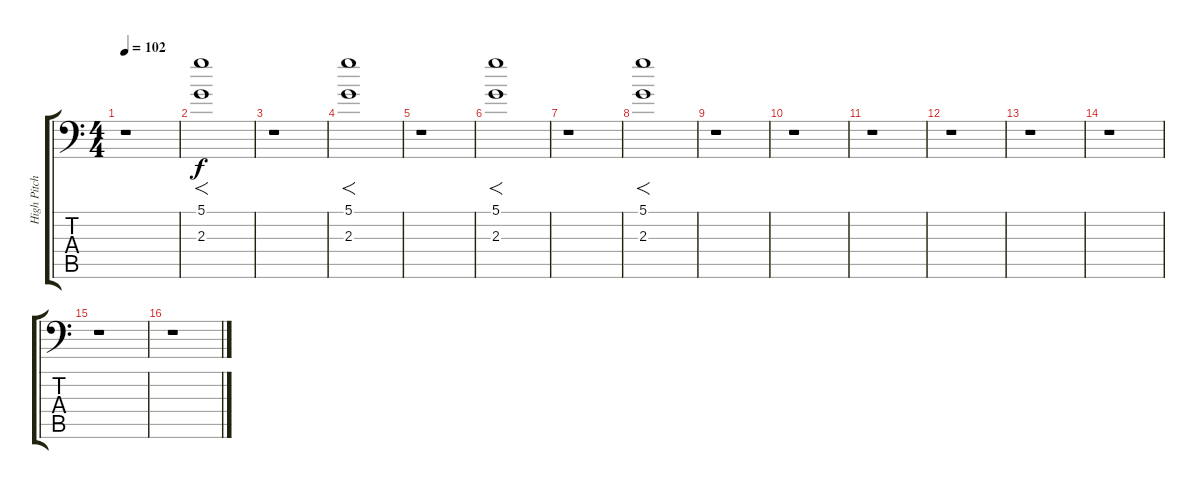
\track ("High Pitched Effects" "High Pitch") {instrument distortionguitar}
\staff {score tabs}
\tuning (D4 A3 F3 G2 D2 A1) {hide}
\ts (4 4)
\tempo 102
\clef f4
\ks c
r.1{dy f} |
(5.1 2.3).1{f} |
r.1 |
(5.1 2.3).1{f} |
r.1 |
(5.1 2.3).1{f} |
r.1 |
(5.1 2.3).1{f} |
r.1 |
r.1 |
r.1 |
r.1 |
r.1 |
r.1 |
r.1 |
r.1
